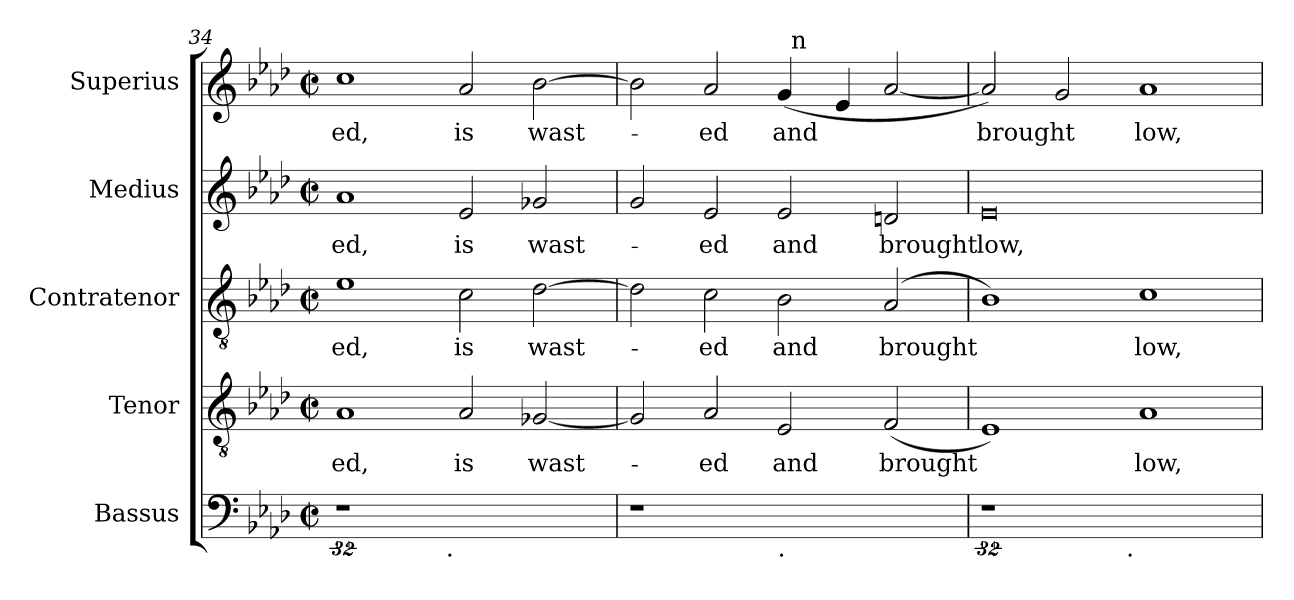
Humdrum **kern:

**kern	**kern	**text	**kern	**text	**kern	**text	**kern	**text
*part5	*part4	*part4	*part3	*part3	*part2	*part2	*part1	*part1
*staff5	*staff4	*staff4	*staff3	*staff3	*staff2	*staff2	*staff1	*staff1
*I"Bassus	*I"Tenor	*	*I"Contratenor	*	*I"Medius	*	*I"Superius	*
*clefF4	*clefGv2	*	*clefGv2	*	*clefG2	*	*clefG2	*
*k[b-e-a-d-]	*k[b-e-a-d-]	*	*k[b-e-a-d-]	*	*k[b-e-a-d-]	*	*k[b-e-a-d-]	*
*A-:	*A-:	*	*A-:	*	*A-:	*	*A-:	*
*M2/2	*M2/2	*	*M2/2	*	*M2/2	*	*M2/2	*
*met(c|)	*met(c|)	*	*met(c|)	*	*met(c|)	*	*met(c|)	*
=34	=34	=34	=34	=34	=34	=34	=34	=34
!	!	!LO:LY:b	!	!LO:LY:b	!	!LO:LY:b	!	!LO:LY:b
32%31r	1A-	-ed,	1e-	-ed,	1a-	-ed,	1cc	-ed,
!LO:TX:b:t=.	!	!	!	!	!	!	!	!
1ryy	.	.	.	.	.	.	.	.
!	!	!LO:LY:b	!	!LO:LY:b	!	!LO:LY:b	!	!LO:LY:b
.	2A-/	is	2c\	is	2e-/	is	2a-/	is
!	!	!LO:LY:b	!	!LO:LY:b	!	!LO:LY:b	!	!LO:LY:b
.	[<2G-X/	wast-	[<2d-\	wast-	2g-X/	wast-	[<2b-\	wast-
32ryy	.	.	.	.	.	.	.	.
!!LO:LB:g=z
=35	=35	=35	=35	=35	=35	=35	=35	=35
*	*	*	*	*	*	*	*^	*
1r	2G-/]	.	2d-\]	.	2g/	.	2b-\]	1ryy	.
!	!	!LO:LY:b	!	!LO:LY:b	!	!LO:LY:b	!	!	!LO:LY:b
.	2A-/	-ed	2c\	-ed	2e-/	-ed	2a-/	.	-ed
!LO:TX:b:t=.	!	!	!	!	!	!	!	!	!
!	!	!LO:LY:b	!	!LO:LY:b	!	!LO:LY:b	!	!	!LO:LY:b
1ryy	2E-/	and	2B-\	and	2e-/	and	(<4g/	32ryy	and
!	!	!	!	!	!	!	!	!LO:TX:a:t=n	!
.	.	.	.	.	.	.	.	2ryy	.
.	.	.	.	.	.	.	4e-/	.	.
!	!	!LO:LY:b	!	!LO:LY:b	!	!LO:LY:b	!	!	!
.	(<2F/	brought	(<2A-/	brought	2dn/	brought	[<2a-/	.	.
.	.	.	.	.	.	.	.	4...ryy	.
=36	=36	=36	=36	=36	=36	=36	=36	=36	=36
!	!	!	!	!	!	!LO:LY:b	!	!	!LO:LY:b
*	*	*	*	*	*	*	*v	*v	*
32%31r	1E-)	.	1B-)	.	0e-	low,	2a-/])	brought
.	.	.	.	.	.	.	2g/	.
!LO:TX:b:t=.	!	!	!	!	!	!	!	!
1ryy	.	.	.	.	.	.	.	.
!	!	!LO:LY:b	!	!LO:LY:b	!	!	!	!LO:LY:b
.	1A-	low,	1c	low,	.	.	1a-	low,
32ryy	.	.	.	.	.	.	.	.
=	=	=	=	=	=	=	=	=
*-	*-	*-	*-	*-	*-	*-	*-	*-
